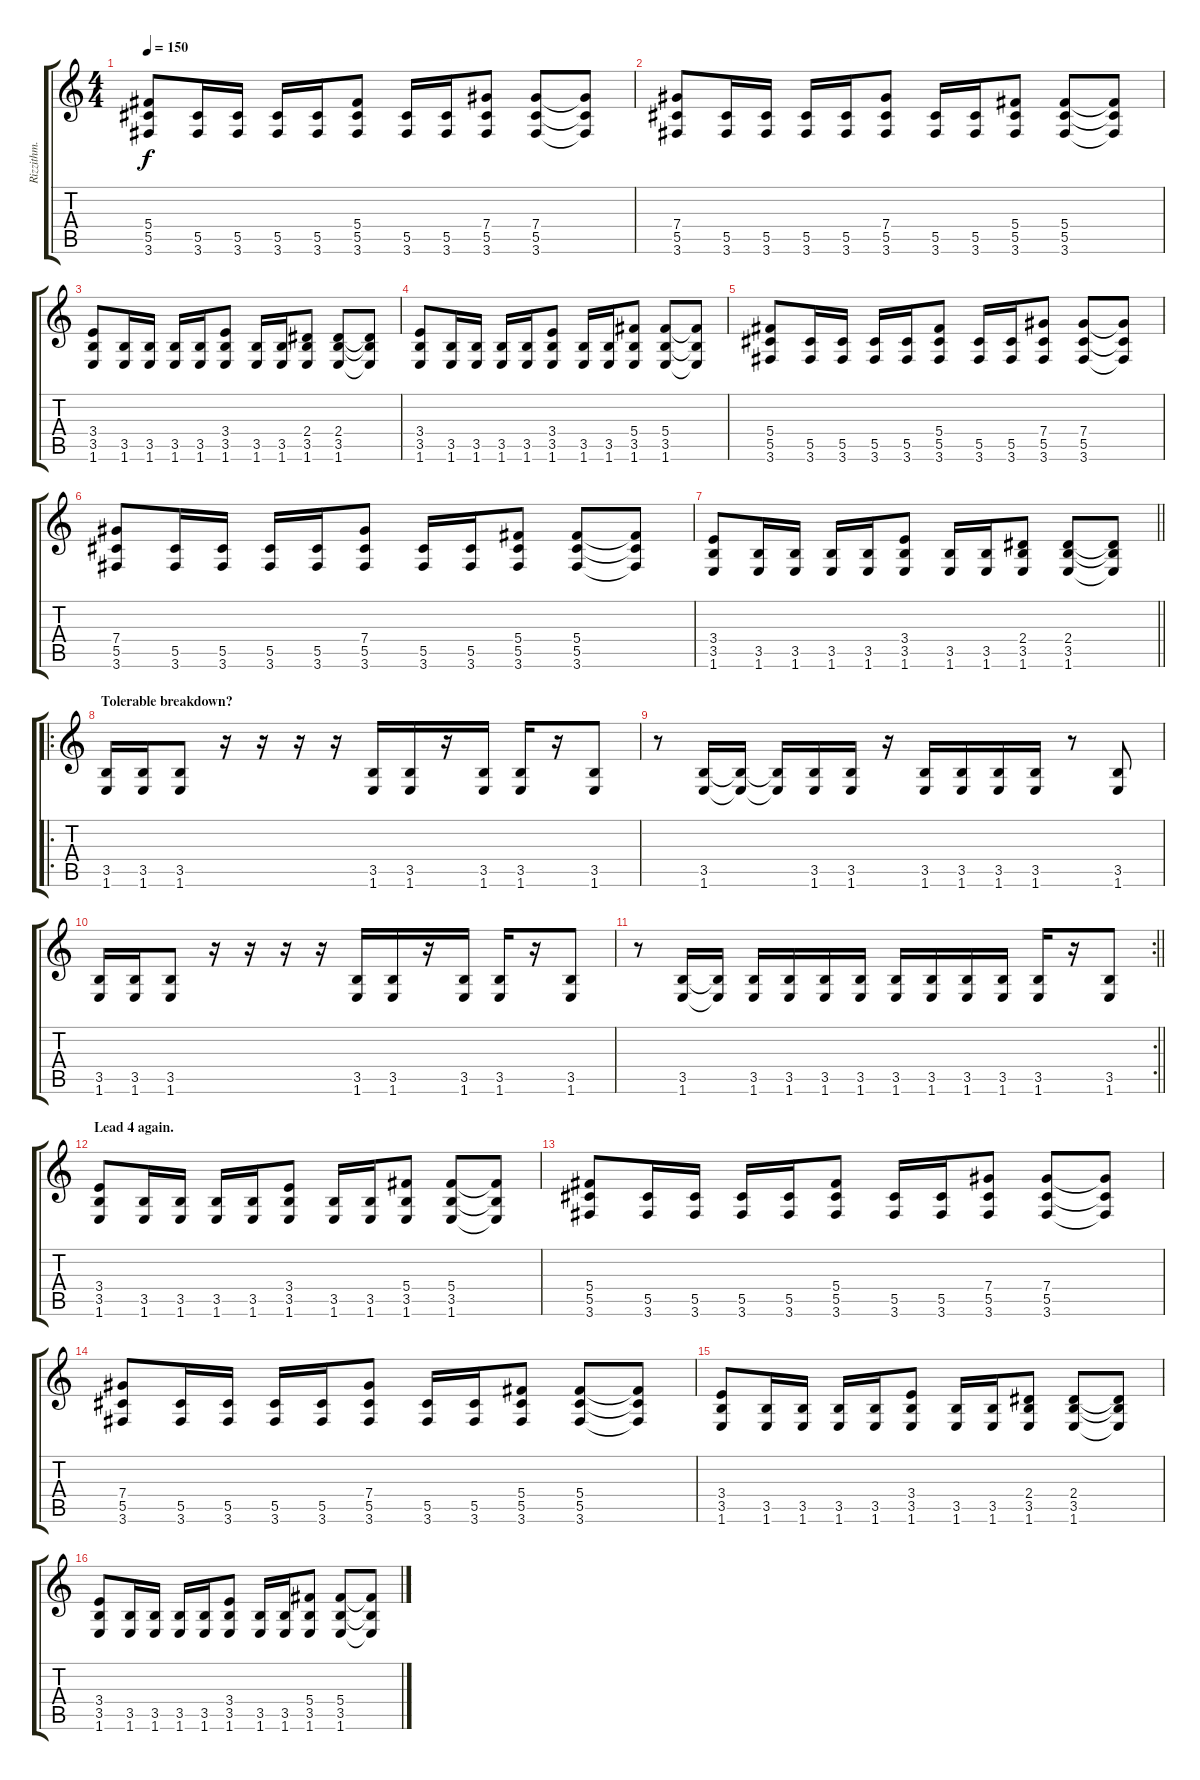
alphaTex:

\track ("Rizzithm." "Rizzithm.") {instrument distortionguitar}
\staff {score tabs}
\tuning (Eb4 Bb3 Gb3 Db3 Ab2 Eb2) {hide}
\ts (4 4)
\tempo 150
\clef g2
\ks c
(5.4 5.5 3.6).8{dy f} (5.5 3.6).16 (5.5 3.6).16 (5.5 3.6).16 (5.5 3.6).16 (5.4 5.5 3.6).8 (5.5 3.6).16 (5.5 3.6).16 (7.4 5.5 3.6).8 (7.4 5.5 3.6).8 (7.4{t} 5.5{t} 3.6{t}).8 |
(7.4 5.5 3.6).8 (5.5 3.6).16 (5.5 3.6).16 (5.5 3.6).16 (5.5 3.6).16 (7.4 5.5 3.6).8 (5.5 3.6).16 (5.5 3.6).16 (5.4 5.5 3.6).8 (5.4 5.5 3.6).8 (5.4{t} 5.5{t} 3.6{t}).8 |
(3.4 3.5 1.6).8 (3.5 1.6).16 (3.5 1.6).16 (3.5 1.6).16 (3.5 1.6).16 (3.4 3.5 1.6).8 (3.5 1.6).16 (3.5 1.6).16 (2.4 3.5 1.6).8 (2.4 3.5 1.6).8 (2.4{t} 3.5{t} 1.6{t}).8 |
(3.4 3.5 1.6).8 (3.5 1.6).16 (3.5 1.6).16 (3.5 1.6).16 (3.5 1.6).16 (3.4 3.5 1.6).8 (3.5 1.6).16 (3.5 1.6).16 (5.4 3.5 1.6).8 (5.4 3.5 1.6).8 (5.4{t} 3.5{t} 1.6{t}).8 |
(5.4 5.5 3.6).8 (5.5 3.6).16 (5.5 3.6).16 (5.5 3.6).16 (5.5 3.6).16 (5.4 5.5 3.6).8 (5.5 3.6).16 (5.5 3.6).16 (7.4 5.5 3.6).8 (7.4 5.5 3.6).8 (7.4{t} 5.5{t} 3.6{t}).8 |
(7.4 5.5 3.6).8 (5.5 3.6).16 (5.5 3.6).16 (5.5 3.6).16 (5.5 3.6).16 (7.4 5.5 3.6).8 (5.5 3.6).16 (5.5 3.6).16 (5.4 5.5 3.6).8 (5.4 5.5 3.6).8 (5.4{t} 5.5{t} 3.6{t}).8 |
\barLineRight lightlight
(3.4 3.5 1.6).8 (3.5 1.6).16 (3.5 1.6).16 (3.5 1.6).16 (3.5 1.6).16 (3.4 3.5 1.6).8 (3.5 1.6).16 (3.5 1.6).16 (2.4 3.5 1.6).8 (2.4 3.5 1.6).8 (2.4{t} 3.5{t} 1.6{t}).8 |
\ro
\section ("" "Tolerable breakdown?")
(3.5 1.6).16 (3.5 1.6).16 (3.5 1.6).8 r.16 r.16 r.16 r.16 (3.5 1.6).16 (3.5 1.6).16 r.16 (3.5 1.6).16 (3.5 1.6).16 r.16 (3.5 1.6).8 |
r.8 (3.5 1.6).16 (3.5{t} 1.6{t}).16 (3.5{t} 1.6{t}).16 (3.5 1.6).16 (3.5 1.6).16 r.16 (3.5 1.6).16 (3.5 1.6).16 (3.5 1.6).16 (3.5 1.6).16 r.8 (3.5 1.6).8 |
(3.5 1.6).16 (3.5 1.6).16 (3.5 1.6).8 r.16 r.16 r.16 r.16 (3.5 1.6).16 (3.5 1.6).16 r.16 (3.5 1.6).16 (3.5 1.6).16 r.16 (3.5 1.6).8 |
\rc 2
\barLineRight lightlight
r.8 (3.5 1.6).16 (3.5{t} 1.6{t}).16 (3.5 1.6).16 (3.5 1.6).16 (3.5 1.6).16 (3.5 1.6).16 (3.5 1.6).16 (3.5 1.6).16 (3.5 1.6).16 (3.5 1.6).16 (3.5 1.6).16 r.16 (3.5 1.6).8 |
\section ("" "Lead 4 again.")
(3.4 3.5 1.6).8 (3.5 1.6).16 (3.5 1.6).16 (3.5 1.6).16 (3.5 1.6).16 (3.4 3.5 1.6).8 (3.5 1.6).16 (3.5 1.6).16 (5.4 3.5 1.6).8 (5.4 3.5 1.6).8 (5.4{t} 3.5{t} 1.6{t}).8 |
(5.4 5.5 3.6).8 (5.5 3.6).16 (5.5 3.6).16 (5.5 3.6).16 (5.5 3.6).16 (5.4 5.5 3.6).8 (5.5 3.6).16 (5.5 3.6).16 (7.4 5.5 3.6).8 (7.4 5.5 3.6).8 (7.4{t} 5.5{t} 3.6{t}).8 |
(7.4 5.5 3.6).8 (5.5 3.6).16 (5.5 3.6).16 (5.5 3.6).16 (5.5 3.6).16 (7.4 5.5 3.6).8 (5.5 3.6).16 (5.5 3.6).16 (5.4 5.5 3.6).8 (5.4 5.5 3.6).8 (5.4{t} 5.5{t} 3.6{t}).8 |
(3.4 3.5 1.6).8 (3.5 1.6).16 (3.5 1.6).16 (3.5 1.6).16 (3.5 1.6).16 (3.4 3.5 1.6).8 (3.5 1.6).16 (3.5 1.6).16 (2.4 3.5 1.6).8 (2.4 3.5 1.6).8 (2.4{t} 3.5{t} 1.6{t}).8 |
(3.4 3.5 1.6).8 (3.5 1.6).16 (3.5 1.6).16 (3.5 1.6).16 (3.5 1.6).16 (3.4 3.5 1.6).8 (3.5 1.6).16 (3.5 1.6).16 (5.4 3.5 1.6).8 (5.4 3.5 1.6).8 (5.4{t} 3.5{t} 1.6{t}).8
